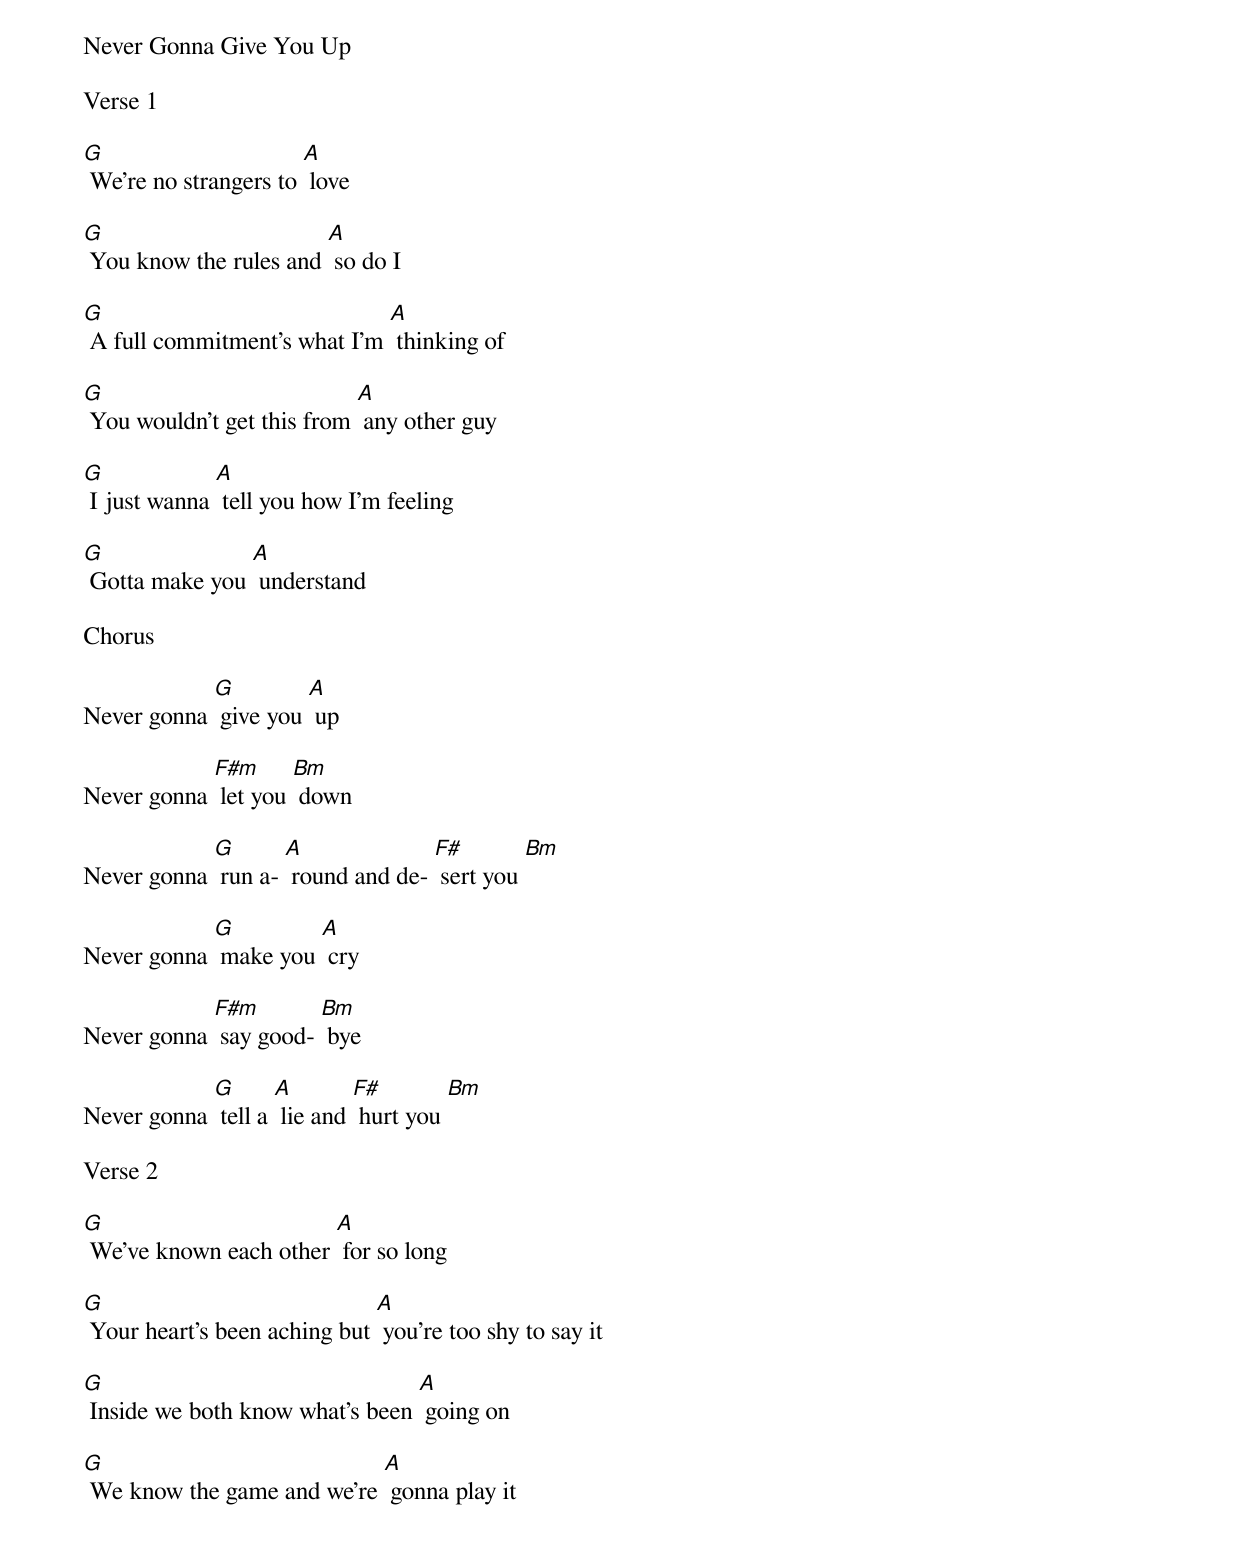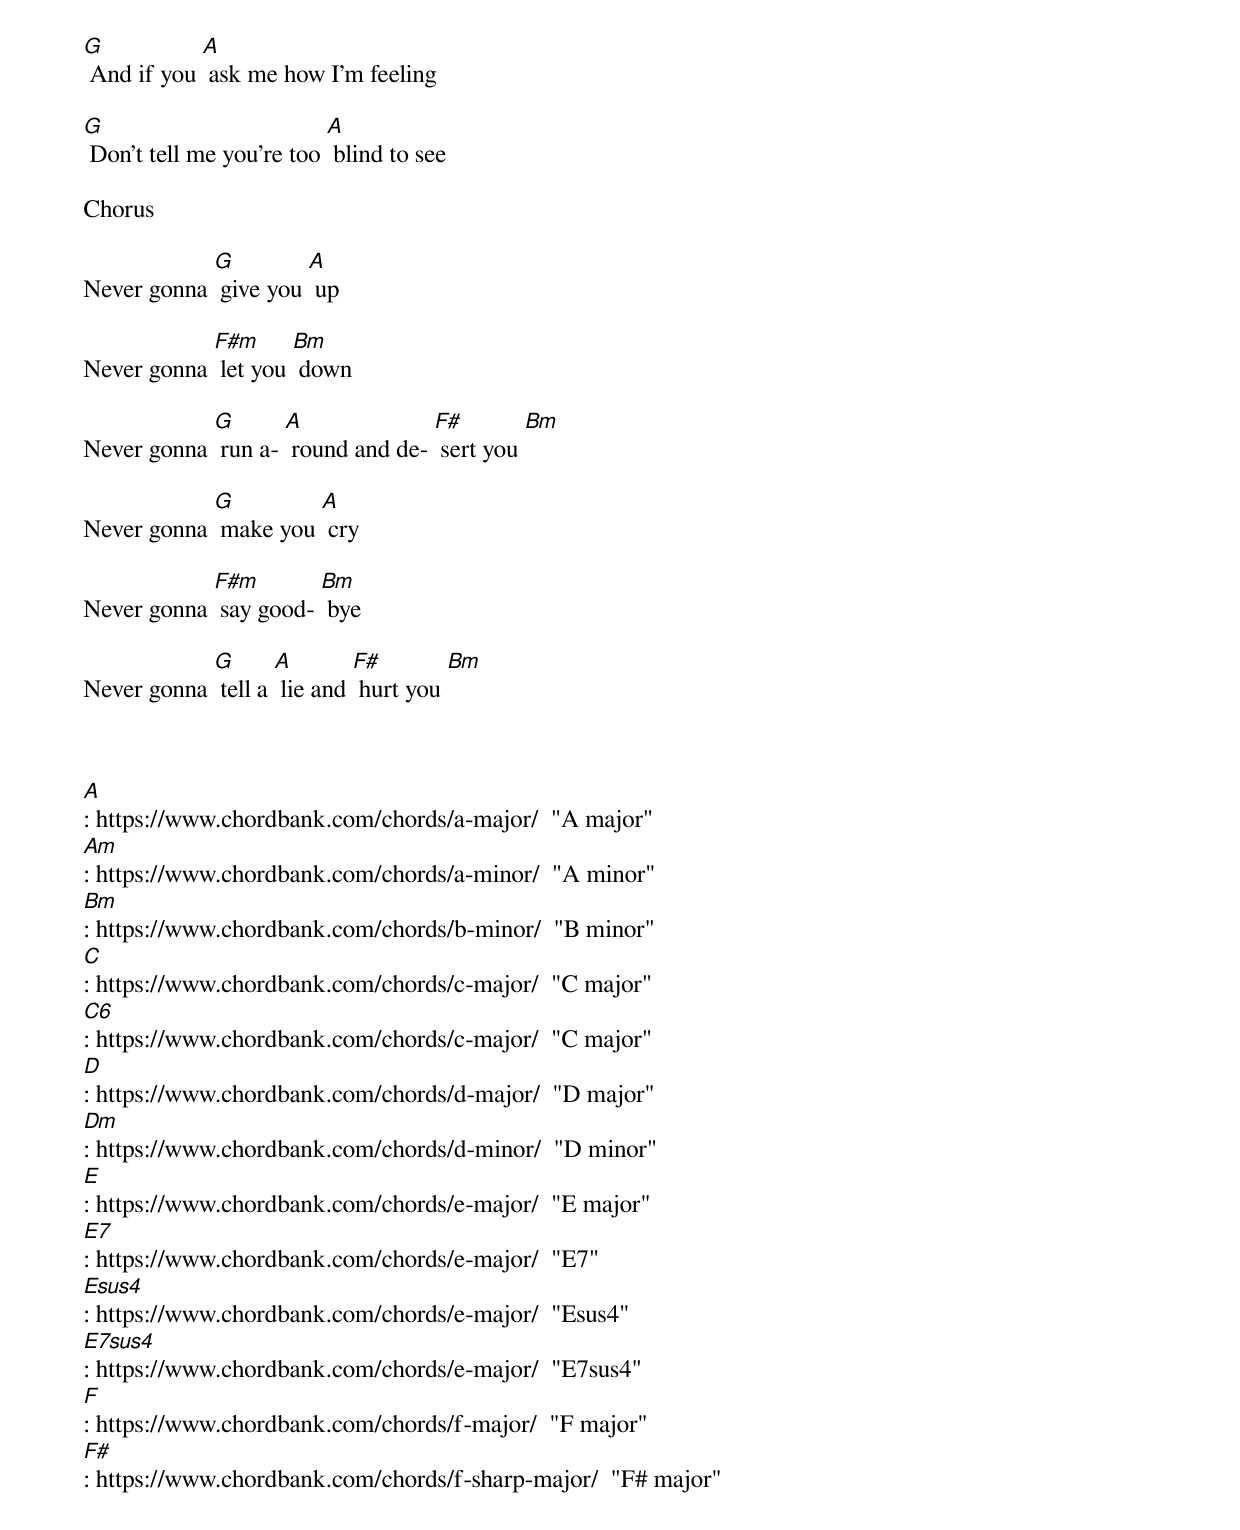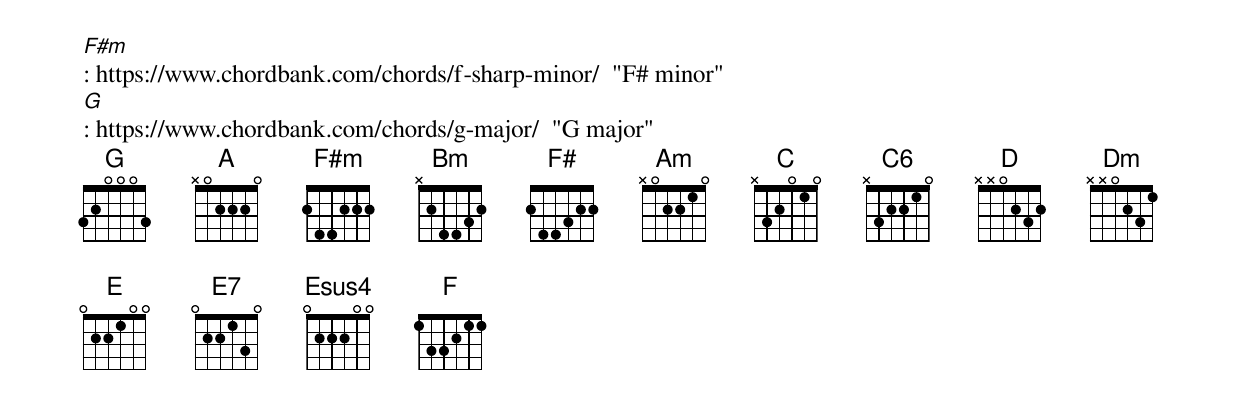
Never Gonna Give You Up

Verse 1

[G] We're no strangers to [A] love

[G] You know the rules and [A] so do I

[G] A full commitment's what I'm [A] thinking of

[G] You wouldn't get this from [A] any other guy

[G] I just wanna [A] tell you how I'm feeling

[G] Gotta make you [A] understand

Chorus

Never gonna [G] give you [A] up

Never gonna [F#m] let you [Bm] down

Never gonna [G] run a- [A] round and de- [F#] sert you [Bm]

Never gonna [G] make you [A] cry

Never gonna [F#m] say good- [Bm] bye

Never gonna [G] tell a [A] lie and [F#] hurt you [Bm]

Verse 2

[G] We've known each other [A] for so long

[G] Your heart's been aching but [A] you're too shy to say it

[G] Inside we both know what's been [A] going on

[G] We know the game and we're [A] gonna play it

[G] And if you [A] ask me how I'm feeling

[G] Don't tell me you're too [A] blind to see

Chorus

Never gonna [G] give you [A] up

Never gonna [F#m] let you [Bm] down

Never gonna [G] run a- [A] round and de- [F#] sert you [Bm]

Never gonna [G] make you [A] cry

Never gonna [F#m] say good- [Bm] bye

Never gonna [G] tell a [A] lie and [F#] hurt you [Bm]



[A]: https://www.chordbank.com/chords/a-major/  "A major"
[Am]: https://www.chordbank.com/chords/a-minor/  "A minor"
[Bm]: https://www.chordbank.com/chords/b-minor/  "B minor"
[C]: https://www.chordbank.com/chords/c-major/  "C major"
[C6]: https://www.chordbank.com/chords/c-major/  "C major"
[D]: https://www.chordbank.com/chords/d-major/  "D major"
[Dm]: https://www.chordbank.com/chords/d-minor/  "D minor"
[E]: https://www.chordbank.com/chords/e-major/  "E major"
[E7]: https://www.chordbank.com/chords/e-major/  "E7"
[Esus4]: https://www.chordbank.com/chords/e-major/  "Esus4"
[E7sus4]: https://www.chordbank.com/chords/e-major/  "E7sus4"
[F]: https://www.chordbank.com/chords/f-major/  "F major"
[F#]: https://www.chordbank.com/chords/f-sharp-major/  "F# major"
[F#m]: https://www.chordbank.com/chords/f-sharp-minor/  "F# minor"
[G]: https://www.chordbank.com/chords/g-major/  "G major"
